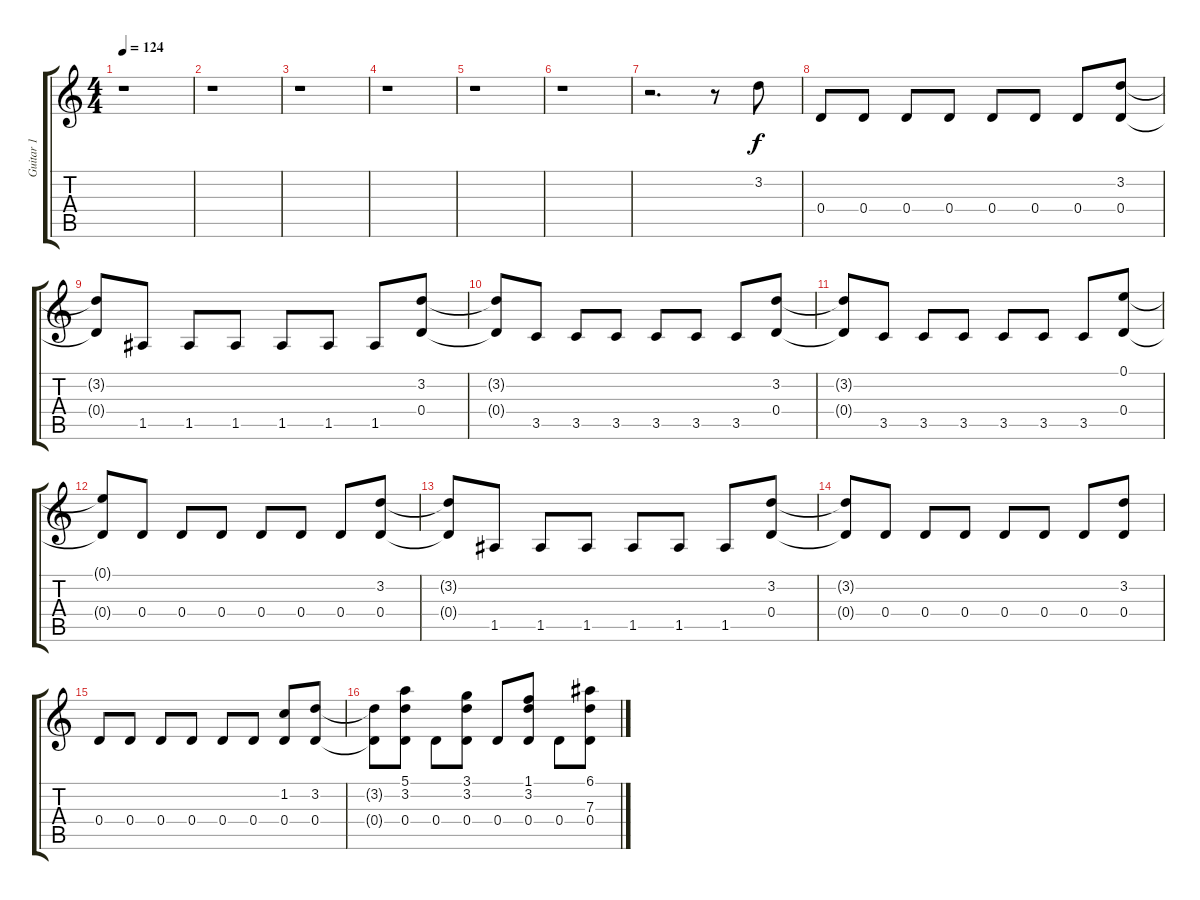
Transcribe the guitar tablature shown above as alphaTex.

\track ("Guitar 1" "Guitar 1") {instrument distortionguitar}
\staff {score tabs}
\tuning (E4 B3 G3 D3 A2 E2) {hide}
\ts (4 4)
\tempo 124
\clef g2
\ks c
r.1{dy f} |
r.1 |
r.1 |
r.1 |
r.1 |
r.1 |
r.2{d} r.8 3.2.8 |
0.4.8 0.4.8{volume 14} 0.4.8 0.4.8 0.4.8 0.4.8 0.4.8 (3.2 0.4).8 |
(3.2{t} 0.4{t}).8 1.5.8 1.5.8 1.5.8 1.5.8 1.5.8 1.5.8 (3.2 0.4).8 |
(3.2{t} 0.4{t}).8 3.5.8 3.5.8 3.5.8 3.5.8 3.5.8 3.5.8 (3.2 0.4).8 |
(3.2{t} 0.4{t}).8 3.5.8 3.5.8 3.5.8 3.5.8 3.5.8 3.5.8 (0.1 0.4).8 |
(0.1{t} 0.4{t}).8 0.4.8 0.4.8 0.4.8 0.4.8 0.4.8 0.4.8 (3.2 0.4).8 |
(3.2{t} 0.4{t}).8 1.5.8 1.5.8 1.5.8 1.5.8 1.5.8 1.5.8 (3.2 0.4).8 |
(3.2{t} 0.4{t}).8 0.4.8 0.4.8 0.4.8 0.4.8 0.4.8 0.4.8 (3.2 0.4).8 |
0.4.8 0.4.8 0.4.8 0.4.8 0.4.8 0.4.8 (1.2 0.4).8 (3.2 0.4).8 |
(3.2{t} 0.4{t}).8 (5.1 3.2 0.4).8 0.4.8 (3.1 3.2 0.4).8 0.4.8 (1.1 3.2 0.4).8 0.4.8 (6.1 7.3 0.4).8
